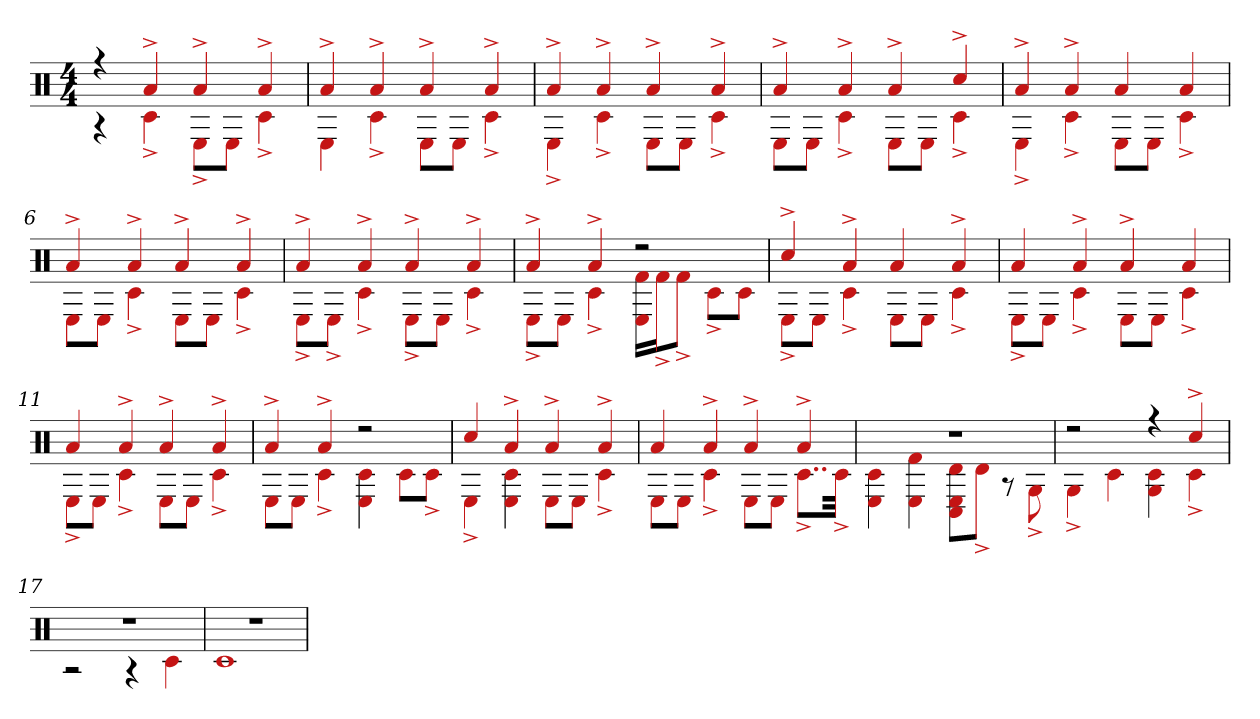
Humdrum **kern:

**kern
*part1
*staff1
*clefX
*k[]
*M4/4
=1
*^
4r	4r
4a^	4c#^
4a^	8E^L
.	8EJ
4a^	4c#^
=2	=2
4a^	4E
4a^	4c#^
4a^	8EL
.	8EJ
4a^	4c#^
=3	=3
4a^	4E^
4a^	4c#^
4a^	8EL
.	8EJ
4a^	4c#^
=4	=4
4a^	8EL
.	8EJ
4a^	4c#^
4a^	8EL
.	8EJ
4cc#^	4c#^
=5	=5
4a^	4E^
4a^	4c#^
4a	8EL
.	8EJ
4a	4c#^
=6	=6
4a^	8EL
.	8EJ
4a^	4c#^
4a^	8EL
.	8EJ
4a^	4c#^
=7	=7
4a^	8E^L
.	8E^J
4a^	4c#^
4a^	8E^L
.	8EJ
4a^	4c#^
=8	=8
4a^	8E^L
.	8EJ
4a^	4c#^
2r	16E 16f#LL
.	16f#^J
.	8f#^J
.	8c#^L
.	8c#J
=9	=9
4cc#^	8E^L
.	8EJ
4a^	4c#^
4a	8EL
.	8EJ
4a^	4c#^
=10	=10
4a	8E^L
.	8EJ
4a^	4c#^
4a^	8EL
.	8EJ
4a	4c#^
=11	=11
4a	8E^L
.	8EJ
4a^	4c#^
4a^	8EL
.	8EJ
4a^	4c#^
=12	=12
4a^	8EL
.	8EJ
4a^	4c#^
2r	4E 4c#
.	8c#L
.	8c#^J
=13	=13
4cc#	4E^
4a^	4E 4c#
4a^	8EL
.	8EJ
4a^	4c#^
=14	=14
4a	8EL
.	8EJ
4a^	4c#^
4a^	8EL
.	8EJ
4a^	8..c#^L
.	32c#^Jkk
=15	=15
1r	4E 4c#
.	4E 4f#
.	8C# 8d 8EL
.	8d^J
.	8r
.	8G^
=16	=16
2r	4G^
.	4c#
4r	4G 4c#
4cc#^	4c#^
=17	=17
1r	2r
.	4r
.	4c#
=18	=18
1r	1c#
*v	*v
=
*-
